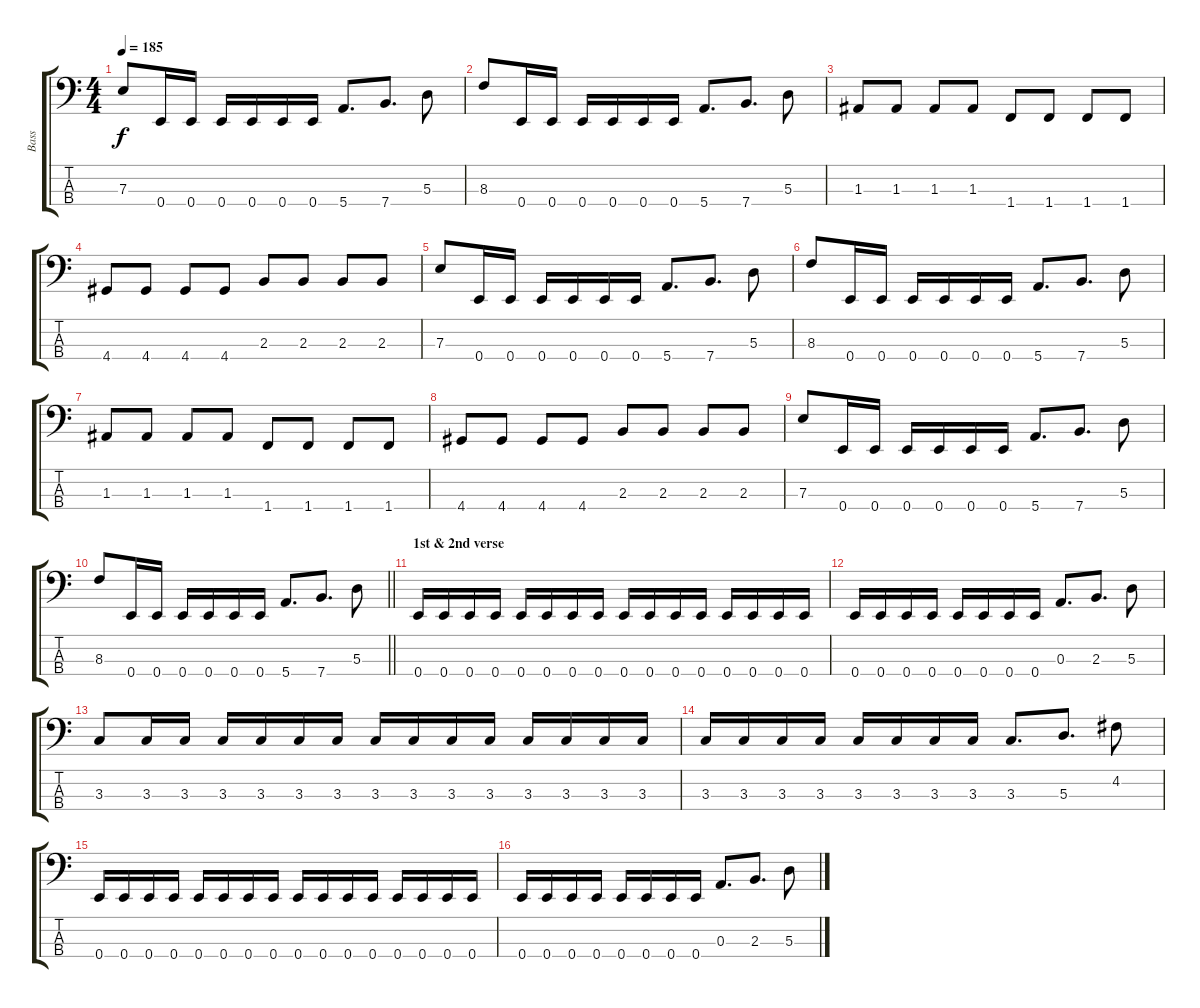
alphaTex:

\track ("Bass" "Bass") {instrument electricbasspick}
\staff {score tabs}
\tuning (G2 D2 A1 E1) {hide}
\ts (4 4)
\tempo 185
\clef f4
\ks c
7.3.8{dy f} 0.4.16 0.4.16 0.4.16 0.4.16 0.4.16 0.4.16 5.4.8{d} 7.4.8{d} 5.3.8 |
8.3.8 0.4.16 0.4.16 0.4.16 0.4.16 0.4.16 0.4.16 5.4.8{d} 7.4.8{d} 5.3.8 |
1.3.8 1.3.8 1.3.8 1.3.8 1.4.8 1.4.8 1.4.8 1.4.8 |
4.4.8 4.4.8 4.4.8 4.4.8 2.3.8 2.3.8 2.3.8 2.3.8 |
7.3.8 0.4.16 0.4.16 0.4.16 0.4.16 0.4.16 0.4.16 5.4.8{d} 7.4.8{d} 5.3.8 |
8.3.8 0.4.16 0.4.16 0.4.16 0.4.16 0.4.16 0.4.16 5.4.8{d} 7.4.8{d} 5.3.8 |
1.3.8 1.3.8 1.3.8 1.3.8 1.4.8 1.4.8 1.4.8 1.4.8 |
4.4.8 4.4.8 4.4.8 4.4.8 2.3.8 2.3.8 2.3.8 2.3.8 |
7.3.8 0.4.16 0.4.16 0.4.16 0.4.16 0.4.16 0.4.16 5.4.8{d} 7.4.8{d} 5.3.8 |
\barLineRight lightlight
8.3.8 0.4.16 0.4.16 0.4.16 0.4.16 0.4.16 0.4.16 5.4.8{d} 7.4.8{d} 5.3.8 |
\section ("" "1st & 2nd verse")
0.4.16 0.4.16 0.4.16 0.4.16 0.4.16 0.4.16 0.4.16 0.4.16 0.4.16 0.4.16 0.4.16 0.4.16 0.4.16 0.4.16 0.4.16 0.4.16 |
0.4.16 0.4.16 0.4.16 0.4.16 0.4.16 0.4.16 0.4.16 0.4.16 0.3.8{d} 2.3.8{d} 5.3.8 |
3.3.8 3.3.16 3.3.16 3.3.16 3.3.16 3.3.16 3.3.16 3.3.16 3.3.16 3.3.16 3.3.16 3.3.16 3.3.16 3.3.16 3.3.16 |
3.3.16 3.3.16 3.3.16 3.3.16 3.3.16 3.3.16 3.3.16 3.3.16 3.3.8{d} 5.3.8{d} 4.2.8 |
0.4.16 0.4.16 0.4.16 0.4.16 0.4.16 0.4.16 0.4.16 0.4.16 0.4.16 0.4.16 0.4.16 0.4.16 0.4.16 0.4.16 0.4.16 0.4.16 |
0.4.16 0.4.16 0.4.16 0.4.16 0.4.16 0.4.16 0.4.16 0.4.16 0.3.8{d} 2.3.8{d} 5.3.8
